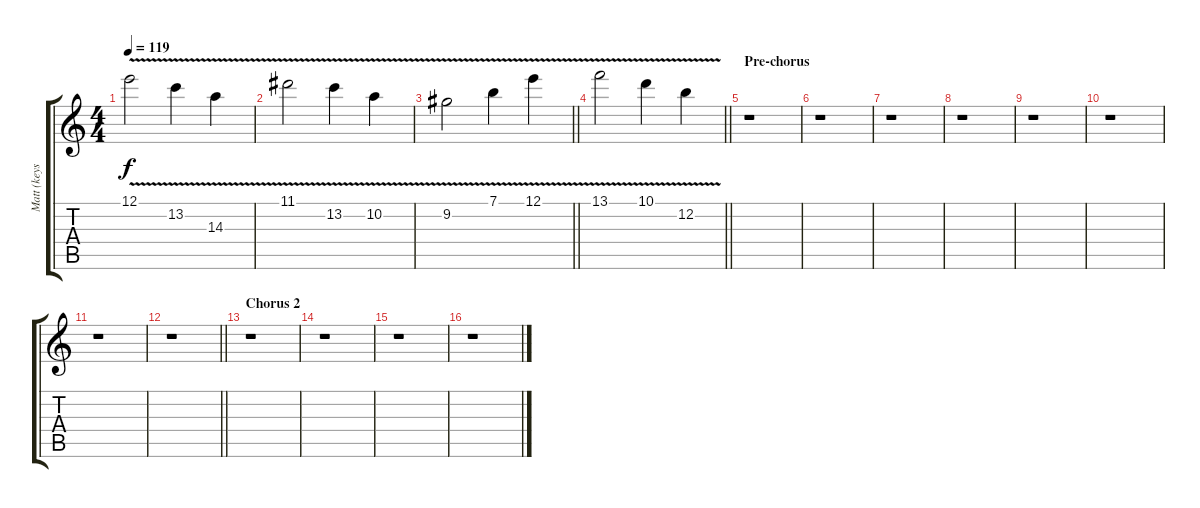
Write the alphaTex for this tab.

\track ("Matt (keys)" "Matt (keys") {instrument vibraphone}
\staff {score tabs}
\tuning (E5 B4 G4 D4 A3 E3) {hide}
\ts (4 4)
\tempo 119
\clef g2
\ks c
12.1{v}.2{dy f} 13.2{v}.4 14.3{v}.4 |
11.1{v}.2 13.2{v}.4 10.2{v}.4 |
\barLineRight lightlight
9.2{v}.2 7.1{v}.4 12.1{v}.4 |
\barLineRight lightlight
13.1{v}.2 10.1{v}.4 12.2{v}.4 |
\section ("" "Pre-chorus")
r.1 |
r.1 |
r.1 |
r.1 |
r.1 |
r.1 |
r.1 |
\barLineRight lightlight
r.1 |
\section ("" "Chorus 2")
r.1 |
r.1 |
r.1 |
r.1
